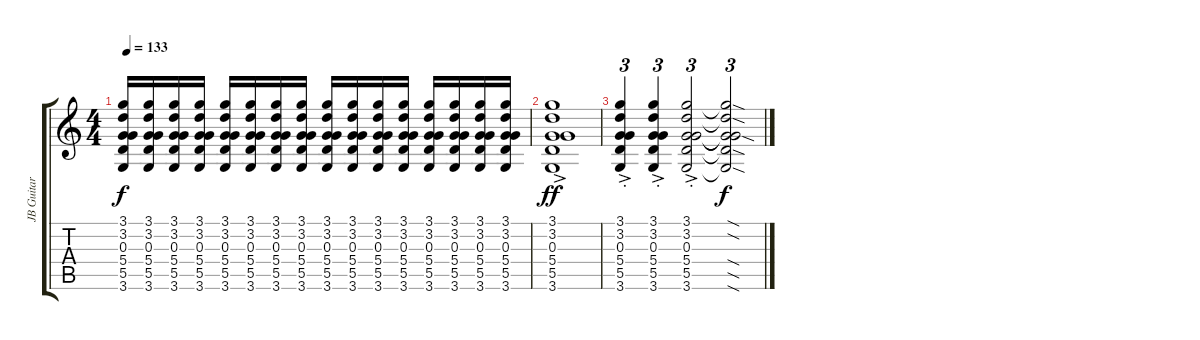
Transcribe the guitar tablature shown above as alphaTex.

\track ("JB Guitar" "JB Guitar") {instrument overdrivenguitar}
\staff {score tabs}
\tuning (E4 B3 G3 D3 A2 E2) {hide}
\ts (4 4)
\tempo 133
\clef g2
\ks c
(3.1 3.2 0.3 5.4 5.5 3.6).16{dy f} (3.1 3.2 0.3 5.4 5.5 3.6).16 (3.1 3.2 0.3 5.4 5.5 3.6).16 (3.1 3.2 0.3 5.4 5.5 3.6).16 (3.1 3.2 0.3 5.4 5.5 3.6).16 (3.1 3.2 0.3 5.4 5.5 3.6).16 (3.1 3.2 0.3 5.4 5.5 3.6).16 (3.1 3.2 0.3 5.4 5.5 3.6).16 (3.1 3.2 0.3 5.4 5.5 3.6).16 (3.1 3.2 0.3 5.4 5.5 3.6).16 (3.1 3.2 0.3 5.4 5.5 3.6).16 (3.1 3.2 0.3 5.4 5.5 3.6).16 (3.1 3.2 0.3 5.4 5.5 3.6).16 (3.1 3.2 0.3 5.4 5.5 3.6).16 (3.1 3.2 0.3 5.4 5.5 3.6).16 (3.1 3.2 0.3 5.4 5.5 3.6).16 |
(3.1 3.2{ac} 0.3{ac st} 5.4{ac st} 5.5{ac} 3.6{ac st}).1{dy ff} |
(3.1 3.2{ac} 0.3{ac st} 5.4{ac st} 5.5{ac} 3.6{ac st}).4{tu (3 2)} (3.1 3.2{ac} 0.3{ac st} 5.4{ac st} 5.5{ac} 3.6{ac st}).4{tu (3 2)} (3.1 3.2{ac} 0.3{ac st} 5.4{ac st} 5.5{ac} 3.6{ac st}).2{tu (3 2)} (3.1{sod t} 3.2{sod t} 0.3{t} 5.4{sod t} 5.5{sod t} 3.6{sod t}).2{tu (3 2) dy f}
